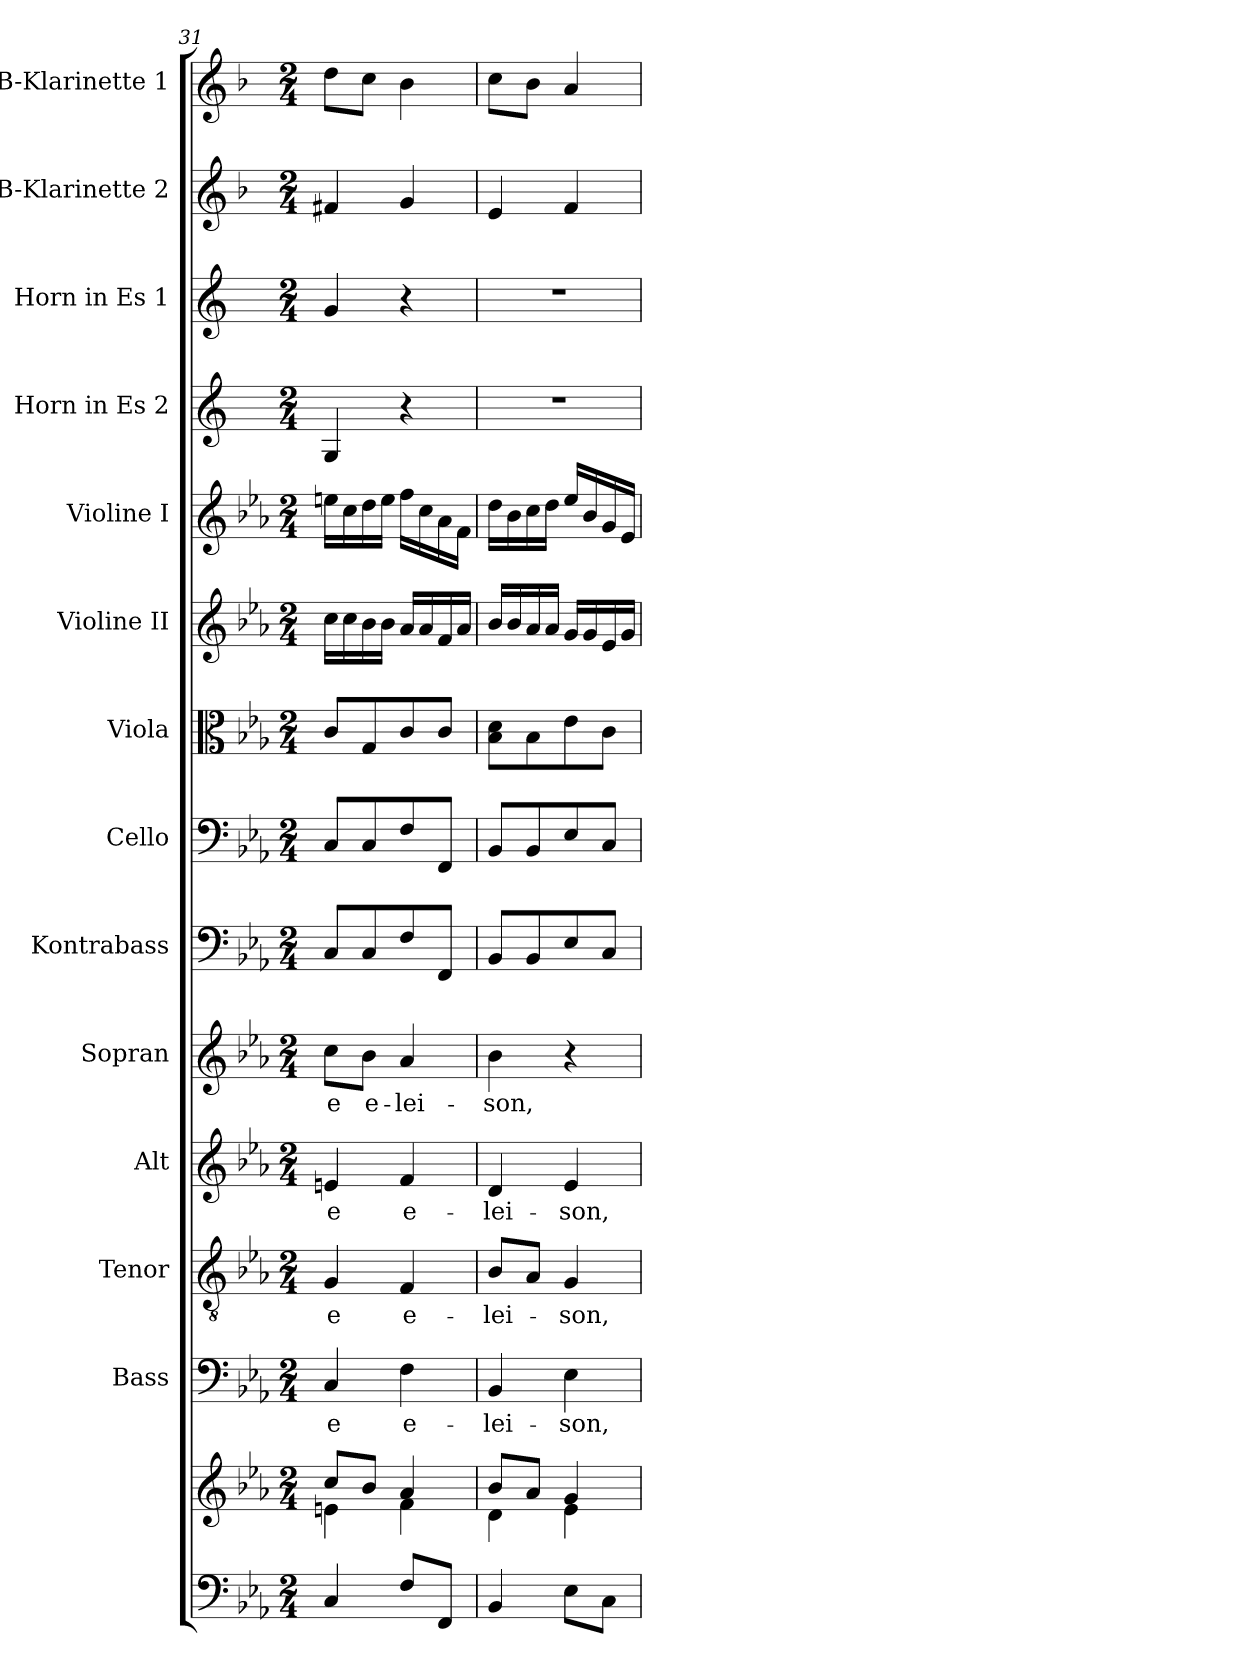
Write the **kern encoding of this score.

**kern	**kern	**kern	**text	**kern	**text	**kern	**text	**kern	**text	**kern	**kern	**kern	**kern	**kern	**kern	**kern	**kern	**kern
*part14	*part14	*part13	*part13	*part12	*part12	*part11	*part11	*part10	*part10	*part9	*part8	*part7	*part6	*part5	*part4	*part3	*part2	*part1
*staff15	*staff14	*staff13	*staff13	*staff12	*staff12	*staff11	*staff11	*staff10	*staff10	*staff9	*staff8	*staff7	*staff6	*staff5	*staff4	*staff3	*staff2	*staff1
*	*	*I"Bass	*	*I"Tenor	*	*I"Alt	*	*I"Sopran	*	*I"Kontrabass	*I"Cello	*I"Viola	*I"Violine II	*I"Violine I	*I"Horn in Es 2	*I"Horn in Es 1	*I"B-Klarinette 2	*I"B-Klarinette 1
*	*	*I'B.	*	*I'T.	*	*I'A.	*	*I'S.	*	*I'Kb.	*	*I'Vla.	*I'Vl. II	*I'Vl. I	*I'Hrn. 2	*I'Hrn. 1	*I'Kl. 2	*I'Kl. 1
*clefF4	*clefG2	*clefF4	*	*clefGv2	*	*clefG2	*	*clefG2	*	*clefF4	*clefF4	*clefC3	*clefG2	*clefG2	*clefG2	*clefG2	*clefG2	*clefG2
*	*	*	*	*	*	*	*	*	*	*ITrd7c12	*	*	*	*	*ITrd5c9	*ITrd5c9	*ITrd1c2	*ITrd1c2
*k[b-e-a-]	*k[b-e-a-]	*k[b-e-a-]	*	*k[b-e-a-]	*	*k[b-e-a-]	*	*k[b-e-a-]	*	*k[b-e-a-]	*k[b-e-a-]	*k[b-e-a-]	*k[b-e-a-]	*k[b-e-a-]	*k[b-e-a-]	*k[b-e-a-]	*k[b-e-a-]	*k[b-e-a-]
*E-:	*E-:	*E-:	*	*E-:	*	*E-:	*	*E-:	*	*E-:	*E-:	*E-:	*E-:	*E-:	*E-:	*E-:	*E-:	*E-:
*M2/4	*M2/4	*M2/4	*	*M2/4	*	*M2/4	*	*M2/4	*	*M2/4	*M2/4	*M2/4	*M2/4	*M2/4	*M2/4	*M2/4	*M2/4	*M2/4
=31	=31	=31	=31	=31	=31	=31	=31	=31	=31	=31	=31	=31	=31	=31	=31	=31	=31	=31
*	*^	*	*	*	*	*	*	*	*	*	*	*	*	*	*	*	*	*
!	!	!	!	!LO:LY:b	!	!LO:LY:b	!	!LO:LY:b	!	!LO:LY:b	!	!	!	!	!	!	!	!	!
4C/	8cc/L	4en\	4C/	-e	4G/	-e	4en/	-e	8cc\L	-e	8CC/L	8C/L	8c/L	16cc\LL	16een\LL	4BB-/	4B-/	4en/	8cc\L
.	.	.	.	.	.	.	.	.	.	.	.	.	.	16cc\	16cc\	.	.	.	.
!	!	!	!	!	!	!	!	!	!	!LO:LY:b	!	!	!	!	!	!	!	!	!
.	8b-/J	.	.	.	.	.	.	.	8b-\J	e-	8CC/	8C/	8G/	16b-\	16dd\	.	.	.	8b-\J
.	.	.	.	.	.	.	.	.	.	.	.	.	.	16b-\JJ	16ee\JJ	.	.	.	.
!	!	!	!	!LO:LY:b	!	!LO:LY:b	!	!LO:LY:b	!	!LO:LY:b	!	!	!	!	!	!	!	!	!
8F/L	4a-/	4f\	4F\	e-	4F/	e-	4f/	e-	4a-/	-lei-	8FF/	8F/	8c/	16a-/LL	16ff\LL	4r	4r	4f/	4a-\
.	.	.	.	.	.	.	.	.	.	.	.	.	.	16a-/	16cc\	.	.	.	.
8FF/J	.	.	.	.	.	.	.	.	.	.	8FFF/J	8FF/J	8c/J	16f/	16a-\	.	.	.	.
.	.	.	.	.	.	.	.	.	.	.	.	.	.	16a-/JJ	16f\JJ	.	.	.	.
=32	=32	=32	=32	=32	=32	=32	=32	=32	=32	=32	=32	=32	=32	=32	=32	=32	=32	=32	=32
!	!	!	!	!LO:LY:b	!	!LO:LY:b	!	!LO:LY:b	!	!LO:LY:b	!	!	!	!	!	!	!	!	!
4BB-/	8b-/L	4d\	4BB-/	-lei-	8B-/L	-lei-	4d/	-lei-	4b-\	-son,	8BBB-/L	8BB-/L	8B-\ 8d\L	16b-/LL	16dd\LL	2r	2r	4d/	8b-\L
.	.	.	.	.	.	.	.	.	.	.	.	.	.	16b-/	16b-\	.	.	.	.
.	8a-/J	.	.	.	8A-/J	.	.	.	.	.	8BBB-/	8BB-/	8B-\	16a-/	16cc\	.	.	.	8a-\J
.	.	.	.	.	.	.	.	.	.	.	.	.	.	16a-/JJ	16dd\JJ	.	.	.	.
!	!	!	!	!LO:LY:b	!	!LO:LY:b	!	!LO:LY:b	!	!	!	!	!	!	!	!	!	!	!
8E-\L	4g/	4e-\	4E-\	-son,	4G/	-son,	4e-/	-son,	4r	.	8EE-/	8E-/	8e-\	16g/LL	16ee-/LL	.	.	4e-/	4g/
.	.	.	.	.	.	.	.	.	.	.	.	.	.	16g/	16b-/	.	.	.	.
8C\J	.	.	.	.	.	.	.	.	.	.	8CC/J	8C/J	8c\J	16e-/	16g/	.	.	.	.
.	.	.	.	.	.	.	.	.	.	.	.	.	.	16g/JJ	16e-/JJ	.	.	.	.
*	*v	*v	*	*	*	*	*	*	*	*	*	*	*	*	*	*	*	*	*
=	=	=	=	=	=	=	=	=	=	=	=	=	=	=	=	=	=	=
*-	*-	*-	*-	*-	*-	*-	*-	*-	*-	*-	*-	*-	*-	*-	*-	*-	*-	*-
